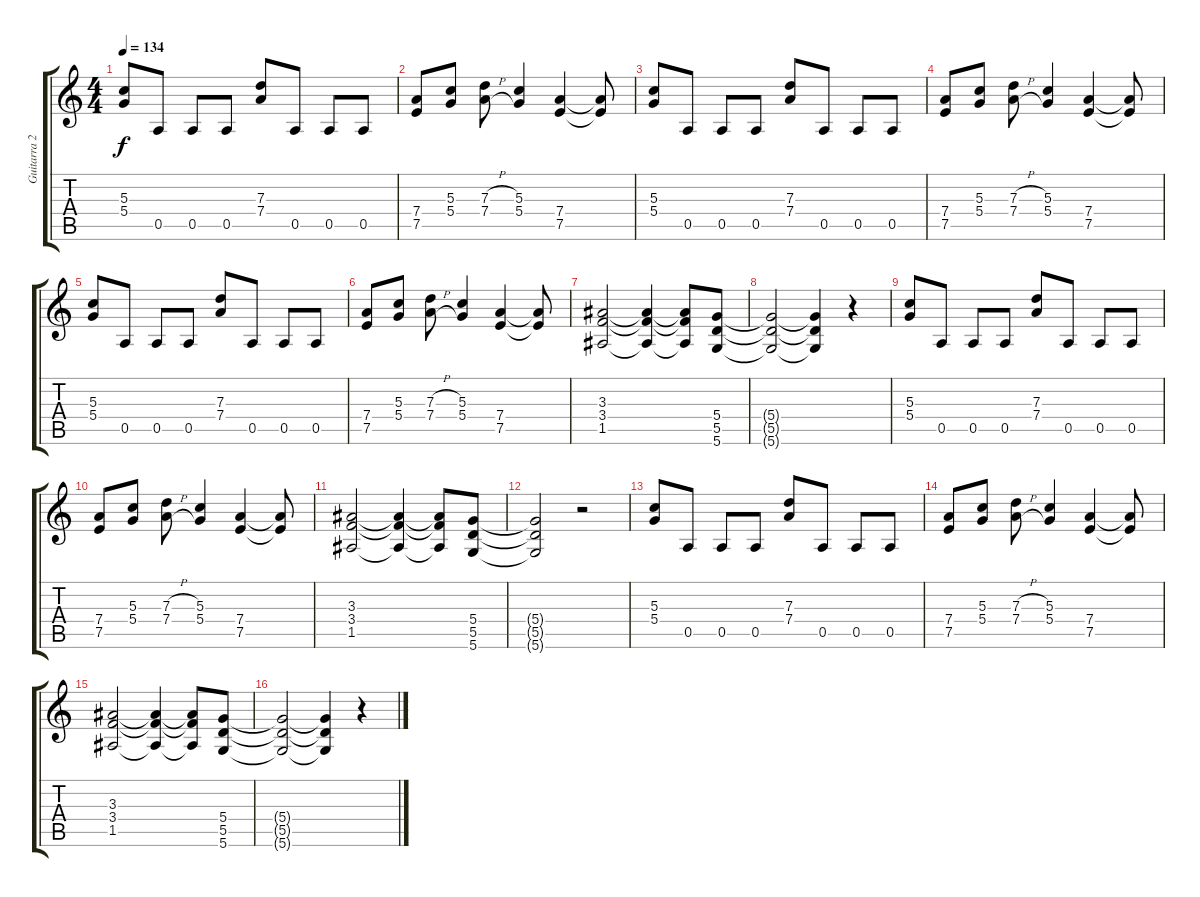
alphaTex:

\track ("Guitarra 2 [Brad Whitford]" "Guitarra 2") {instrument distortionguitar}
\staff {score tabs}
\tuning (E4 B3 G3 D3 A2 D2) {hide}
\ts (4 4)
\tempo 134
\clef g2
\ks c
(5.3 5.4).8{dy f} 0.5.8 0.5.8 0.5.8 (7.3 7.4).8 0.5.8 0.5.8 0.5.8 |
(7.4 7.5).8 (5.3 5.4).8 (7.3{h} 7.4{h}).8 (5.3 5.4).4 (7.4 7.5).4 (7.4{t} 7.5{t}).8 |
(5.3 5.4).8 0.5.8 0.5.8 0.5.8 (7.3 7.4).8 0.5.8 0.5.8 0.5.8 |
(7.4 7.5).8 (5.3 5.4).8 (7.3{h} 7.4{h}).8 (5.3 5.4).4 (7.4 7.5).4 (7.4{t} 7.5{t}).8 |
(5.3 5.4).8 0.5.8 0.5.8 0.5.8 (7.3 7.4).8 0.5.8 0.5.8 0.5.8 |
(7.4 7.5).8 (5.3 5.4).8 (7.3{h} 7.4{h}).8 (5.3 5.4).4 (7.4 7.5).4 (7.4{t} 7.5{t}).8 |
(3.3 3.4 1.5).2 (3.3{t} 3.4{t} 1.5{t}).4 (3.3{t} 3.4{t} 1.5{t}).8 (5.4 5.5 5.6).8 |
(5.4{t} 5.5{t} 5.6{t}).2 (5.4{t} 5.5{t} 5.6{t}).4 r.4 |
(5.3 5.4).8 0.5.8 0.5.8 0.5.8 (7.3 7.4).8 0.5.8 0.5.8 0.5.8 |
(7.4 7.5).8 (5.3 5.4).8 (7.3{h} 7.4{h}).8 (5.3 5.4).4 (7.4 7.5).4 (7.4{t} 7.5{t}).8 |
(3.3 3.4 1.5).2 (3.3{t} 3.4{t} 1.5{t}).4 (3.3{t} 3.4{t} 1.5{t}).8 (5.4 5.5 5.6).8 |
(5.4{t} 5.5{t} 5.6{t}).2 r.2 |
(5.3 5.4).8 0.5.8 0.5.8 0.5.8 (7.3 7.4).8 0.5.8 0.5.8 0.5.8 |
(7.4 7.5).8 (5.3 5.4).8 (7.3{h} 7.4{h}).8 (5.3 5.4).4 (7.4 7.5).4 (7.4{t} 7.5{t}).8 |
(3.3 3.4 1.5).2 (3.3{t} 3.4{t} 1.5{t}).4 (3.3{t} 3.4{t} 1.5{t}).8 (5.4 5.5 5.6).8 |
(5.4{t} 5.5{t} 5.6{t}).2 (5.4{t} 5.5{t} 5.6{t}).4 r.4
